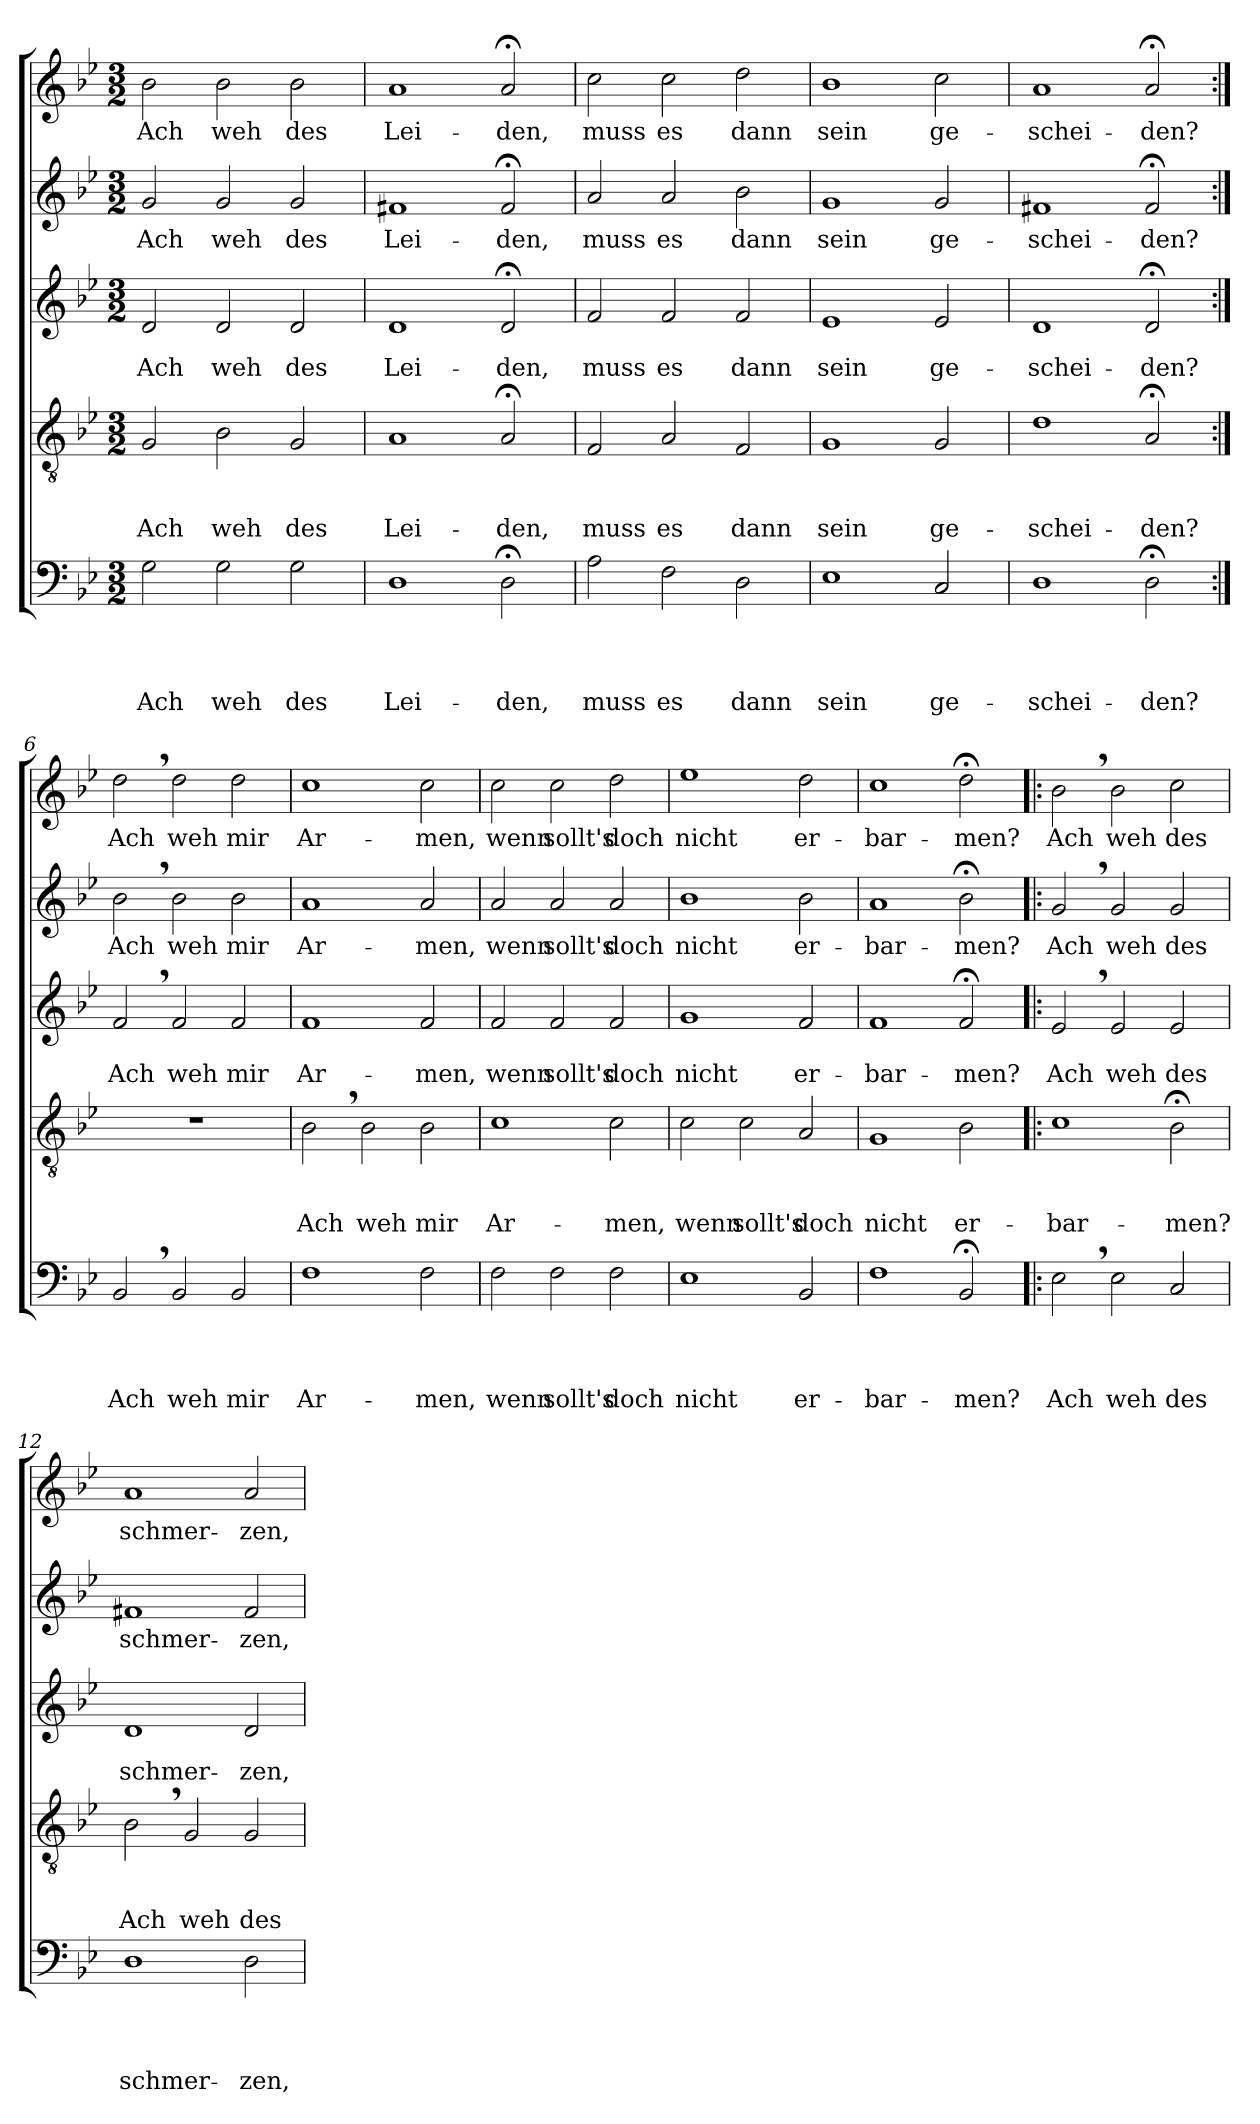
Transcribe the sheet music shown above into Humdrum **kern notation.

**kern	**text	**text	**text	**text	**kern	**text	**text	**text	**kern	**text	**text	**kern	**text	**kern	**text
*part4	*part4	*part4	*part4	*part4	*part3	*part3	*part3	*part3	*part2	*part2	*part2	*part1	*part1	*part1	*part1
*staff5	*staff5	*staff5	*staff5	*staff5	*staff4	*staff4	*staff4	*staff4	*staff3	*staff3	*staff3	*staff2	*staff2	*staff1	*staff1
*clefF4	*	*	*	*	*clefGv2	*	*	*	*clefG2	*	*	*clefG2	*	*clefG2	*
*k[b-e-]	*	*	*	*	*k[b-e-]	*	*	*	*k[b-e-]	*	*	*k[b-e-]	*	*k[b-e-]	*
*B-:	*	*	*	*	*B-:	*	*	*	*B-:	*	*	*B-:	*	*B-:	*
*M3/2	*	*	*	*	*M3/2	*	*	*	*M3/2	*	*	*M3/2	*	*M3/2	*
*MM198	*	*	*	*	*MM198	*	*	*	*MM198	*	*	*MM198	*	*MM198	*
=1	=1	=1	=1	=1	=1	=1	=1	=1	=1	=1	=1	=1	=1	=1	=1
!	!	!	!	!LO:LY:b	!	!	!	!LO:LY:b	!	!	!LO:LY:b	!	!LO:LY:b	!	!LO:LY:b
2G\	.	.	.	Ach	2G/	.	.	Ach	2d/	.	Ach	2g/	Ach	2b-\	Ach
!	!	!	!	!LO:LY:b	!	!	!	!LO:LY:b	!	!	!LO:LY:b	!	!LO:LY:b	!	!LO:LY:b
2G\	.	.	.	weh	2B-\	.	.	weh	2d/	.	weh	2g/	weh	2b-\	weh
!	!	!	!	!LO:LY:b	!	!	!	!LO:LY:b	!	!	!LO:LY:b	!	!LO:LY:b	!	!LO:LY:b
2G\	.	.	.	des	2G/	.	.	des	2d/	.	des	2g/	des	2b-\	des
=2	=2	=2	=2	=2	=2	=2	=2	=2	=2	=2	=2	=2	=2	=2	=2
!	!	!	!	!LO:LY:b	!	!	!	!LO:LY:b	!	!	!LO:LY:b	!	!LO:LY:b	!	!LO:LY:b
1D	.	.	.	Lei-	1A	.	.	Lei-	1d	.	Lei-	1f#X	Lei-	1a	Lei-
!	!	!	!	!LO:LY:b	!	!	!	!LO:LY:b	!	!	!LO:LY:b	!	!LO:LY:b	!	!LO:LY:b
2D;<\	.	.	.	-den,	2A;/	.	.	-den,	2d;/	.	-den,	2f#;/	-den,	2a;/	-den,
=3	=3	=3	=3	=3	=3	=3	=3	=3	=3	=3	=3	=3	=3	=3	=3
!	!	!	!	!LO:LY:b	!	!	!	!LO:LY:b	!	!	!LO:LY:b	!	!LO:LY:b	!	!LO:LY:b
2A\	.	.	.	muss	2F/	.	.	muss	2f/	.	muss	2a/	muss	2cc\	muss
!	!	!	!	!LO:LY:b	!	!	!	!LO:LY:b	!	!	!LO:LY:b	!	!LO:LY:b	!	!LO:LY:b
2F\	.	.	.	es	2A/	.	.	es	2f/	.	es	2a/	es	2cc\	es
!	!	!	!	!LO:LY:b	!	!	!	!LO:LY:b	!	!	!LO:LY:b	!	!LO:LY:b	!	!LO:LY:b
2D\	.	.	.	dann	2F/	.	.	dann	2f/	.	dann	2b-\	dann	2dd\	dann
=4	=4	=4	=4	=4	=4	=4	=4	=4	=4	=4	=4	=4	=4	=4	=4
!	!	!	!	!LO:LY:b	!	!	!	!LO:LY:b	!	!	!LO:LY:b	!	!LO:LY:b	!	!LO:LY:b
1E-	.	.	.	sein	1G	.	.	sein	1e-	.	sein	1g	-sein	1b-	sein
!	!	!	!	!LO:LY:b	!	!	!	!LO:LY:b	!	!	!LO:LY:b	!	!LO:LY:b	!	!LO:LY:b
2C/	.	.	.	ge-	2G/	.	.	ge-	2e-/	.	ge-	2g/	ge-	2cc\	ge-
=5	=5	=5	=5	=5	=5	=5	=5	=5	=5	=5	=5	=5	=5	=5	=5
!	!	!	!	!LO:LY:b	!	!	!	!LO:LY:b	!	!	!LO:LY:b	!	!LO:LY:b	!	!LO:LY:b
1D	.	.	.	-schei-	1d	.	.	-schei-	1d	.	-schei-	1f#X	schei-	1a	-schei-
!	!	!	!	!LO:LY:b	!	!	!	!LO:LY:b	!	!	!LO:LY:b	!	!LO:LY:b	!	!LO:LY:b
2D;<\	.	.	.	-den?	2A;/	.	.	-den?	2d;/	.	-den?	2f#;/	-den?	2a;/	-den?
!!LO:LB:g=z
=6:|!	=6:|!	=6:|!	=6:|!	=6:|!	=6:|!	=6:|!	=6:|!	=6:|!	=6:|!	=6:|!	=6:|!	=6:|!	=6:|!	=6:|!	=6:|!
!	!	!	!	!LO:LY:b	!	!	!	!	!	!	!LO:LY:b	!	!LO:LY:b	!	!LO:LY:b
2BB-,</	.	.	.	Ach	1.r	.	.	.	2f,</	.	Ach	2b-,>\	Ach	2dd,>\	Ach
!	!	!	!	!LO:LY:b	!	!	!	!	!	!	!LO:LY:b	!	!LO:LY:b	!	!LO:LY:b
2BB-/	.	.	.	weh	.	.	.	.	2f/	.	weh	2b-\	weh	2dd\	weh
!	!	!	!	!LO:LY:b	!	!	!	!	!	!	!LO:LY:b	!	!LO:LY:b	!	!LO:LY:b
2BB-/	.	.	.	mir	.	.	.	.	2f/	.	mir	2b-\	mir	2dd\	mir
=7	=7	=7	=7	=7	=7	=7	=7	=7	=7	=7	=7	=7	=7	=7	=7
!	!	!	!	!LO:LY:b	!	!	!	!LO:LY:b	!	!	!LO:LY:b	!	!LO:LY:b	!	!LO:LY:b
1F	.	.	.	Ar-	2B-,>\	.	.	Ach	1f	.	Ar-	1a	Ar-	1cc	Ar-
!	!	!	!	!	!	!	!	!LO:LY:b	!	!	!	!	!	!	!
.	.	.	.	.	2B-\	.	.	weh	.	.	.	.	.	.	.
!	!	!	!	!LO:LY:b	!	!	!	!LO:LY:b	!	!	!LO:LY:b	!	!LO:LY:b	!	!LO:LY:b
2F\	.	.	.	-men,	2B-\	.	.	mir	2f/	.	-men,	2a/	-men,	2cc\	-men,
=8	=8	=8	=8	=8	=8	=8	=8	=8	=8	=8	=8	=8	=8	=8	=8
!	!	!	!	!LO:LY:b	!	!	!	!LO:LY:b	!	!	!LO:LY:b	!	!LO:LY:b	!	!LO:LY:b
2F\	.	.	.	wenn	1c	.	.	Ar-	2f/	.	wenn	2a/	wenn	2cc\	wenn
!	!	!	!	!LO:LY:b	!	!	!	!	!	!	!LO:LY:b	!	!LO:LY:b	!	!LO:LY:b
2F\	.	.	.	sollt's	.	.	.	.	2f/	.	sollt's	2a/	sollt's	2cc\	sollt's
!	!	!	!	!LO:LY:b	!	!	!	!LO:LY:b	!	!	!LO:LY:b	!	!LO:LY:b	!	!LO:LY:b
2F\	.	.	.	doch	2c\	.	.	-men,	2f/	.	doch	2a/	doch	2dd\	doch
=9	=9	=9	=9	=9	=9	=9	=9	=9	=9	=9	=9	=9	=9	=9	=9
!	!	!	!	!LO:LY:b	!	!	!	!LO:LY:b	!	!	!LO:LY:b	!	!LO:LY:b	!	!LO:LY:b
1E-	.	.	.	nicht	2c\	.	.	wenn	1g	.	nicht	1b-	-nicht	1ee-	nicht
!	!	!	!	!	!	!	!	!LO:LY:b	!	!	!	!	!	!	!
.	.	.	.	.	2c\	.	.	sollt's	.	.	.	.	.	.	.
!	!	!	!	!LO:LY:b	!	!	!	!LO:LY:b	!	!	!LO:LY:b	!	!LO:LY:b	!	!LO:LY:b
2BB-/	.	.	.	er-	2A/	.	.	doch	2f/	.	er-	2b-\	er-	2dd\	er-
=10	=10	=10	=10	=10	=10	=10	=10	=10	=10	=10	=10	=10	=10	=10	=10
!	!	!	!	!LO:LY:b	!	!	!	!LO:LY:b	!	!	!LO:LY:b	!	!LO:LY:b	!	!LO:LY:b
1F	.	.	.	-bar-	1G	.	.	nicht	1f	.	-bar-	1a	bar-	1cc	-bar-
!	!	!	!	!LO:LY:b	!	!	!	!LO:LY:b	!	!	!LO:LY:b	!	!LO:LY:b	!	!LO:LY:b
2BB-;/	.	.	.	-men?	2B-\	.	.	er-	2f;/	.	-men?	2b-;<\	-men?	2dd;<\	-men?
!!LO:PB:g=z
=11!|:	=11!|:	=11!|:	=11!|:	=11!|:	=11!|:	=11!|:	=11!|:	=11!|:	=11!|:	=11!|:	=11!|:	=11!|:	=11!|:	=11!|:	=11!|:
!	!	!	!	!LO:LY:b	!	!	!	!LO:LY:b	!	!	!LO:LY:b	!	!LO:LY:b	!	!LO:LY:b
2E-,>\	.	.	.	Ach	1c	.	.	-bar-	2e-,</	.	Ach	2g,>/	Ach	2b-,>\	Ach
!	!	!	!	!LO:LY:b	!	!	!	!	!	!	!LO:LY:b	!	!LO:LY:b	!	!LO:LY:b
2E-\	.	.	.	weh	.	.	.	.	2e-/	.	weh	2g/	weh	2b-\	weh
!	!	!	!	!LO:LY:b	!	!	!	!LO:LY:b	!	!	!LO:LY:b	!	!LO:LY:b	!	!LO:LY:b
2C/	.	.	.	des	2B-;<\	.	.	-men?	2e-/	.	des	2g/	des	2cc\	des
=12	=12	=12	=12	=12	=12	=12	=12	=12	=12	=12	=12	=12	=12	=12	=12
!	!	!	!	!LO:LY:b	!	!	!	!LO:LY:b	!	!	!LO:LY:b	!	!LO:LY:b	!	!LO:LY:b
1D	.	.	.	schmer-	2B-,>\	.	.	Ach	1d	.	schmer-	1f#X	schmer-	1a	schmer-
!	!	!	!	!	!	!	!	!LO:LY:b	!	!	!	!	!	!	!
.	.	.	.	.	2G/	.	.	weh	.	.	.	.	.	.	.
!	!	!	!	!LO:LY:b	!	!	!	!LO:LY:b	!	!	!LO:LY:b	!	!LO:LY:b	!	!LO:LY:b
2D\	.	.	.	-zen,	2G/	.	.	des	2d/	.	-zen,	2f#/	-zen,	2a/	-zen,
=	=	=	=	=	=	=	=	=	=	=	=	=	=	=	=
*-	*-	*-	*-	*-	*-	*-	*-	*-	*-	*-	*-	*-	*-	*-	*-
